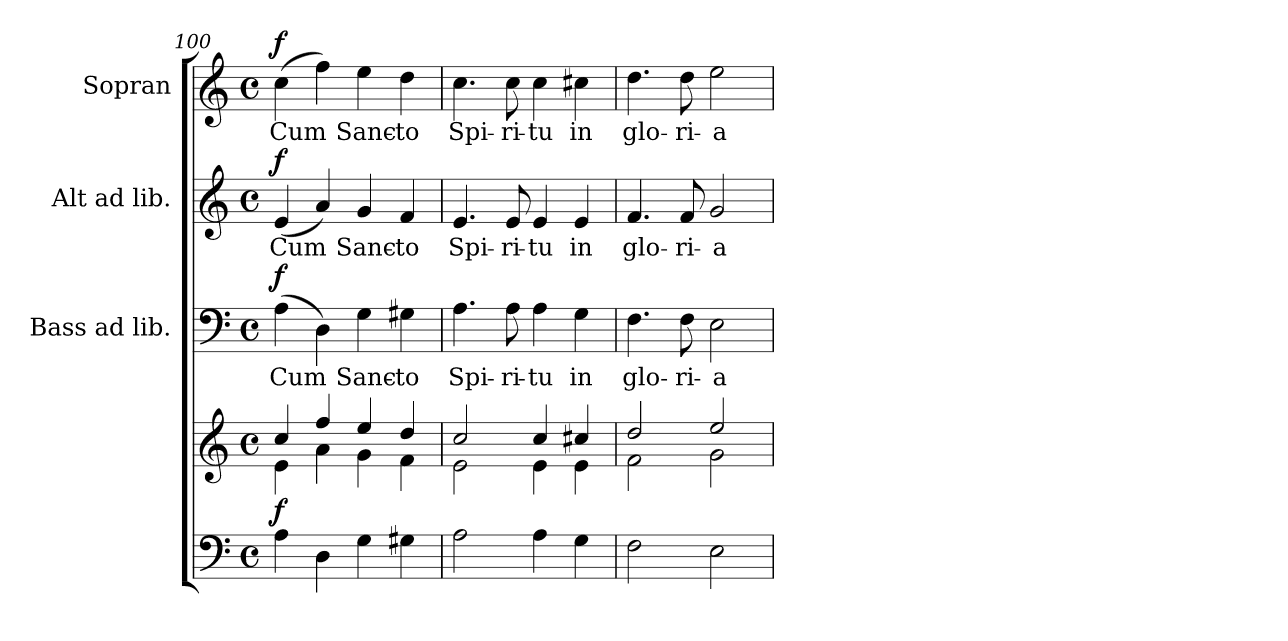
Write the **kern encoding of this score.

**kern	**kern	**dynam	**kern	**text	**dynam	**kern	**text	**dynam	**kern	**text	**dynam
*part4	*part4	*part4	*part3	*part3	*part3	*part2	*part2	*part2	*part1	*part1	*part1
*staff5	*staff4	*staff4/5	*staff3	*staff3	*staff3	*staff2	*staff2	*staff2	*staff1	*staff1	*staff1
*	*	*	*I"Bass ad lib.	*	*	*I"Alt ad lib.	*	*	*I"Sopran	*	*
*	*	*	*I'B.	*	*	*I'A.	*	*	*I'S.	*	*
*clefF4	*clefG2	*	*clefF4	*	*	*clefG2	*	*	*clefG2	*	*
*k[]	*k[]	*	*k[]	*	*	*k[]	*	*	*k[]	*	*
*C:	*C:	*	*C:	*	*	*C:	*	*	*C:	*	*
*M4/4	*M4/4	*	*M4/4	*	*	*M4/4	*	*	*M4/4	*	*
*met(c)	*met(c)	*	*met(c)	*	*	*met(c)	*	*	*met(c)	*	*
=100	=100	=100	=100	=100	=100	=100	=100	=100	=100	=100	=100
*	*^	*	*	*	*	*	*	*	*	*	*
!	!	!	!LO:DY:b	!	!LO:LY:b	!LO:DY:a	!	!LO:LY:b	!LO:DY:a	!	!LO:LY:b	!LO:DY:a
4A\	4cc/	4e\	f	(>4A\	Cum	f	(<4e/	Cum	f	(>4cc\	Cum	f
4D\	4ff/	4a\	.	4D\)	.	.	4a/)	.	.	4ff\)	.	.
!	!	!	!	!	!LO:LY:b	!	!	!LO:LY:b	!	!	!LO:LY:b	!
4G\	4ee/	4g\	.	4G\	Sanc-	.	4g/	Sanc-	.	4ee\	Sanc-	.
!	!	!	!	!	!LO:LY:b	!	!	!LO:LY:b	!	!	!LO:LY:b	!
4G#X\	4dd/	4f\	.	4G#X\	-to	.	4f/	-to	.	4dd\	-to	.
=101	=101	=101	=101	=101	=101	=101	=101	=101	=101	=101	=101	=101
!	!	!	!	!	!LO:LY:b	!	!	!LO:LY:b	!	!	!LO:LY:b	!
2A\	2cc/	2e\	.	4.A\	Spi-	.	4.e/	Spi-	.	4.cc\	Spi-	.
!	!	!	!	!	!LO:LY:b	!	!	!LO:LY:b	!	!	!LO:LY:b	!
.	.	.	.	8A\	-ri-	.	8e/	-ri-	.	8cc\	-ri-	.
!	!	!	!	!	!LO:LY:b	!	!	!LO:LY:b	!	!	!LO:LY:b	!
4A\	4cc/	4e\	.	4A\	-tu	.	4e/	-tu	.	4cc\	-tu	.
!	!	!	!	!	!LO:LY:b	!	!	!LO:LY:b	!	!	!LO:LY:b	!
4G\	4cc#X/	4e\	.	4G\	in	.	4e/	in	.	4cc#X\	in	.
=102	=102	=102	=102	=102	=102	=102	=102	=102	=102	=102	=102	=102
!	!	!	!	!	!LO:LY:b	!	!	!LO:LY:b	!	!	!LO:LY:b	!
2F\	2dd/	2f\	.	4.F\	glo-	.	4.f/	glo-	.	4.dd\	glo-	.
!	!	!	!	!	!LO:LY:b	!	!	!LO:LY:b	!	!	!LO:LY:b	!
.	.	.	.	8F\	-ri-	.	8f/	-ri-	.	8dd\	-ri-	.
!	!	!	!	!	!LO:LY:b	!	!	!LO:LY:b	!	!	!LO:LY:b	!
2E\	2ee/	2g\	.	2E\	-a	.	2g/	-a	.	2ee\	-a	.
*	*v	*v	*	*	*	*	*	*	*	*	*	*
=	=	=	=	=	=	=	=	=	=	=	=
*-	*-	*-	*-	*-	*-	*-	*-	*-	*-	*-	*-
